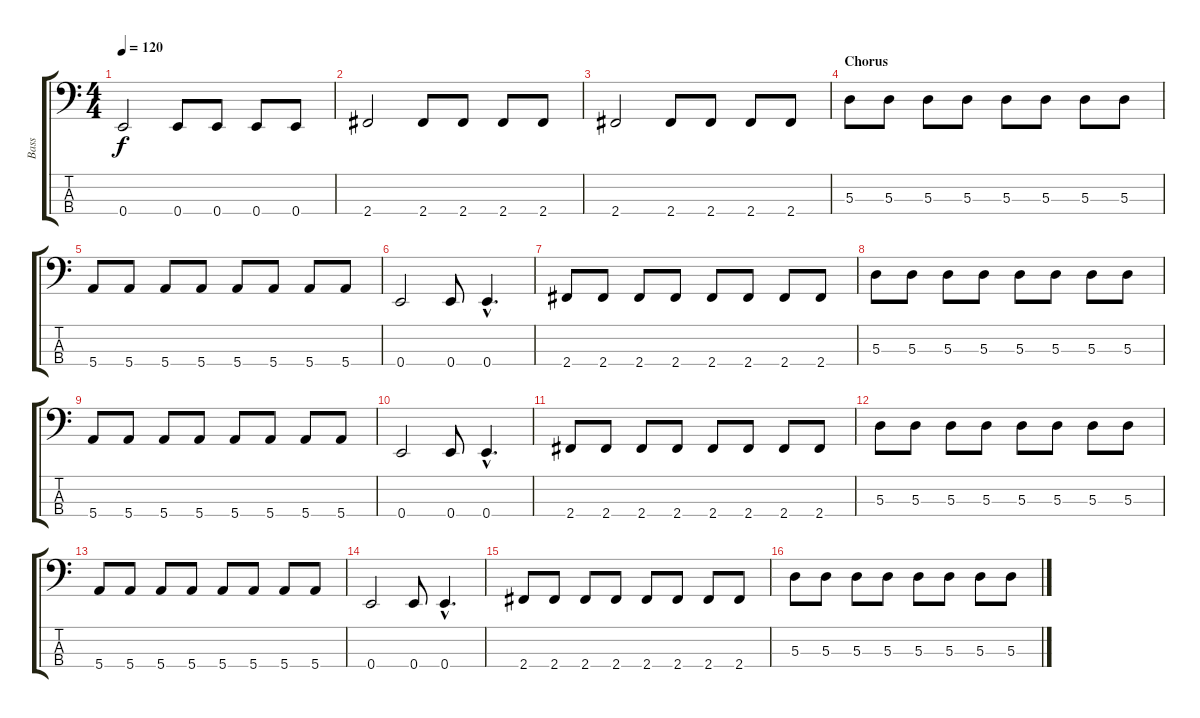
\track ("Bass" "Bass") {instrument electricbassfinger}
\staff {score tabs}
\tuning (G2 D2 A1 E1) {hide}
\ts (4 4)
\tempo 120
\clef f4
\ks c
0.4.2{dy f} 0.4.8 0.4.8 0.4.8 0.4.8 |
2.4.2 2.4.8 2.4.8 2.4.8 2.4.8 |
2.4.2 2.4.8 2.4.8 2.4.8 2.4.8 |
\section ("" "Chorus")
5.3.8 5.3.8 5.3.8 5.3.8 5.3.8 5.3.8 5.3.8 5.3.8 |
5.4.8 5.4.8 5.4.8 5.4.8 5.4.8 5.4.8 5.4.8 5.4.8 |
0.4.2 0.4.8 0.4{hac}.4{d} |
2.4.8 2.4.8 2.4.8 2.4.8 2.4.8 2.4.8 2.4.8 2.4.8 |
5.3.8 5.3.8 5.3.8 5.3.8 5.3.8 5.3.8 5.3.8 5.3.8 |
5.4.8 5.4.8 5.4.8 5.4.8 5.4.8 5.4.8 5.4.8 5.4.8 |
0.4.2 0.4.8 0.4{hac}.4{d} |
2.4.8 2.4.8 2.4.8 2.4.8 2.4.8 2.4.8 2.4.8 2.4.8 |
5.3.8 5.3.8 5.3.8 5.3.8 5.3.8 5.3.8 5.3.8 5.3.8 |
5.4.8 5.4.8 5.4.8 5.4.8 5.4.8 5.4.8 5.4.8 5.4.8 |
0.4.2 0.4.8 0.4{hac}.4{d} |
2.4.8 2.4.8 2.4.8 2.4.8 2.4.8 2.4.8 2.4.8 2.4.8 |
5.3.8 5.3.8 5.3.8 5.3.8 5.3.8 5.3.8 5.3.8 5.3.8
